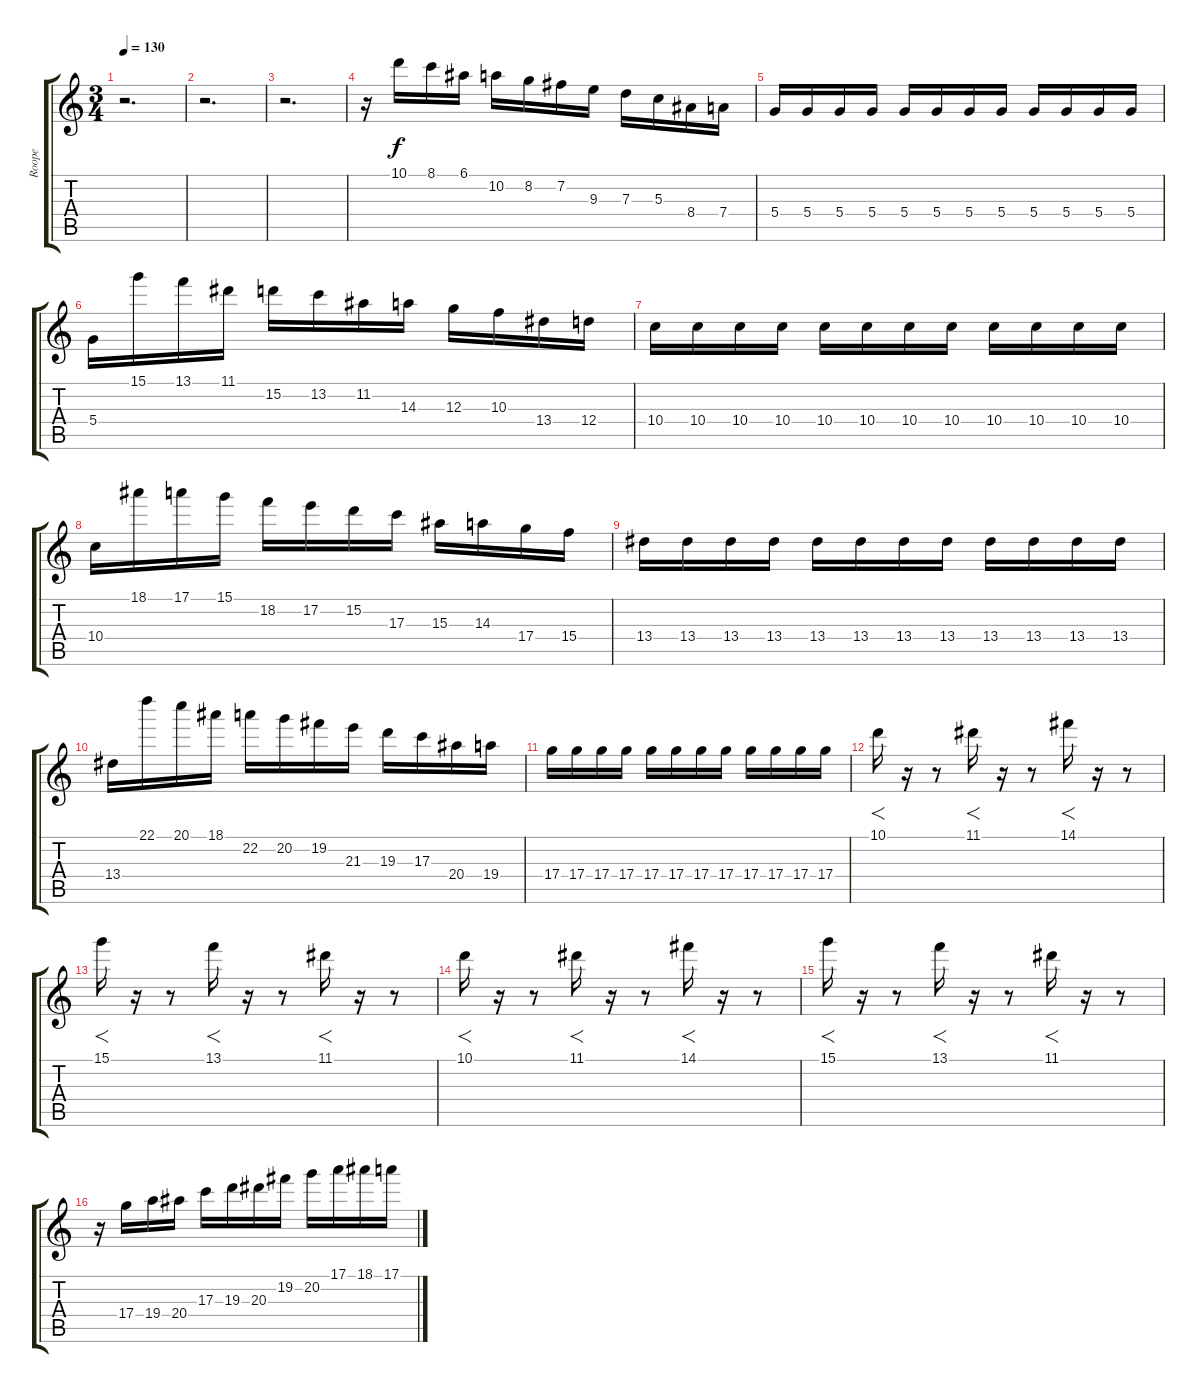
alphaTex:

\track ("Roope" "Roope") {instrument overdrivenguitar}
\staff {score tabs}
\tuning (E4 B3 G3 D3 A2 E2) {hide}
\ts (3 4)
\tempo 130
\clef g2
\ks c
r.2{d dy f} |
r.2{d} |
r.2{d} |
r.16 10.1.16 8.1.16 6.1.16 10.2.16 8.2.16 7.2.16 9.3.16 7.3.16 5.3.16 8.4.16 7.4.16 |
5.4.16 5.4.16 5.4.16 5.4.16 5.4.16 5.4.16 5.4.16 5.4.16 5.4.16 5.4.16 5.4.16 5.4.16 |
5.4.16 15.1.16 13.1.16 11.1.16 15.2.16 13.2.16 11.2.16 14.3.16 12.3.16 10.3.16 13.4.16 12.4.16 |
10.4.16 10.4.16 10.4.16 10.4.16 10.4.16 10.4.16 10.4.16 10.4.16 10.4.16 10.4.16 10.4.16 10.4.16 |
10.4.16 18.1.16 17.1.16 15.1.16 18.2.16 17.2.16 15.2.16 17.3.16 15.3.16 14.3.16 17.4.16 15.4.16 |
13.4.16 13.4.16 13.4.16 13.4.16 13.4.16 13.4.16 13.4.16 13.4.16 13.4.16 13.4.16 13.4.16 13.4.16 |
13.4.16 22.1.16 20.1.16 18.1.16 22.2.16 20.2.16 19.2.16 21.3.16 19.3.16 17.3.16 20.4.16 19.4.16 |
17.4.16 17.4.16 17.4.16 17.4.16 17.4.16 17.4.16 17.4.16 17.4.16 17.4.16 17.4.16 17.4.16 17.4.16 |
10.1.16{f} r.16 r.8 11.1.16{f} r.16 r.8 14.1.16{f} r.16 r.8 |
15.1.16{f} r.16 r.8 13.1.16{f} r.16 r.8 11.1.16{f} r.16 r.8 |
10.1.16{f} r.16 r.8 11.1.16{f} r.16 r.8 14.1.16{f} r.16 r.8 |
15.1.16{f} r.16 r.8 13.1.16{f} r.16 r.8 11.1.16{f} r.16 r.8 |
r.16 17.4.16 19.4.16 20.4.16 17.3.16 19.3.16 20.3.16 19.2.16 20.2.16 17.1.16 18.1.16 17.1.16
